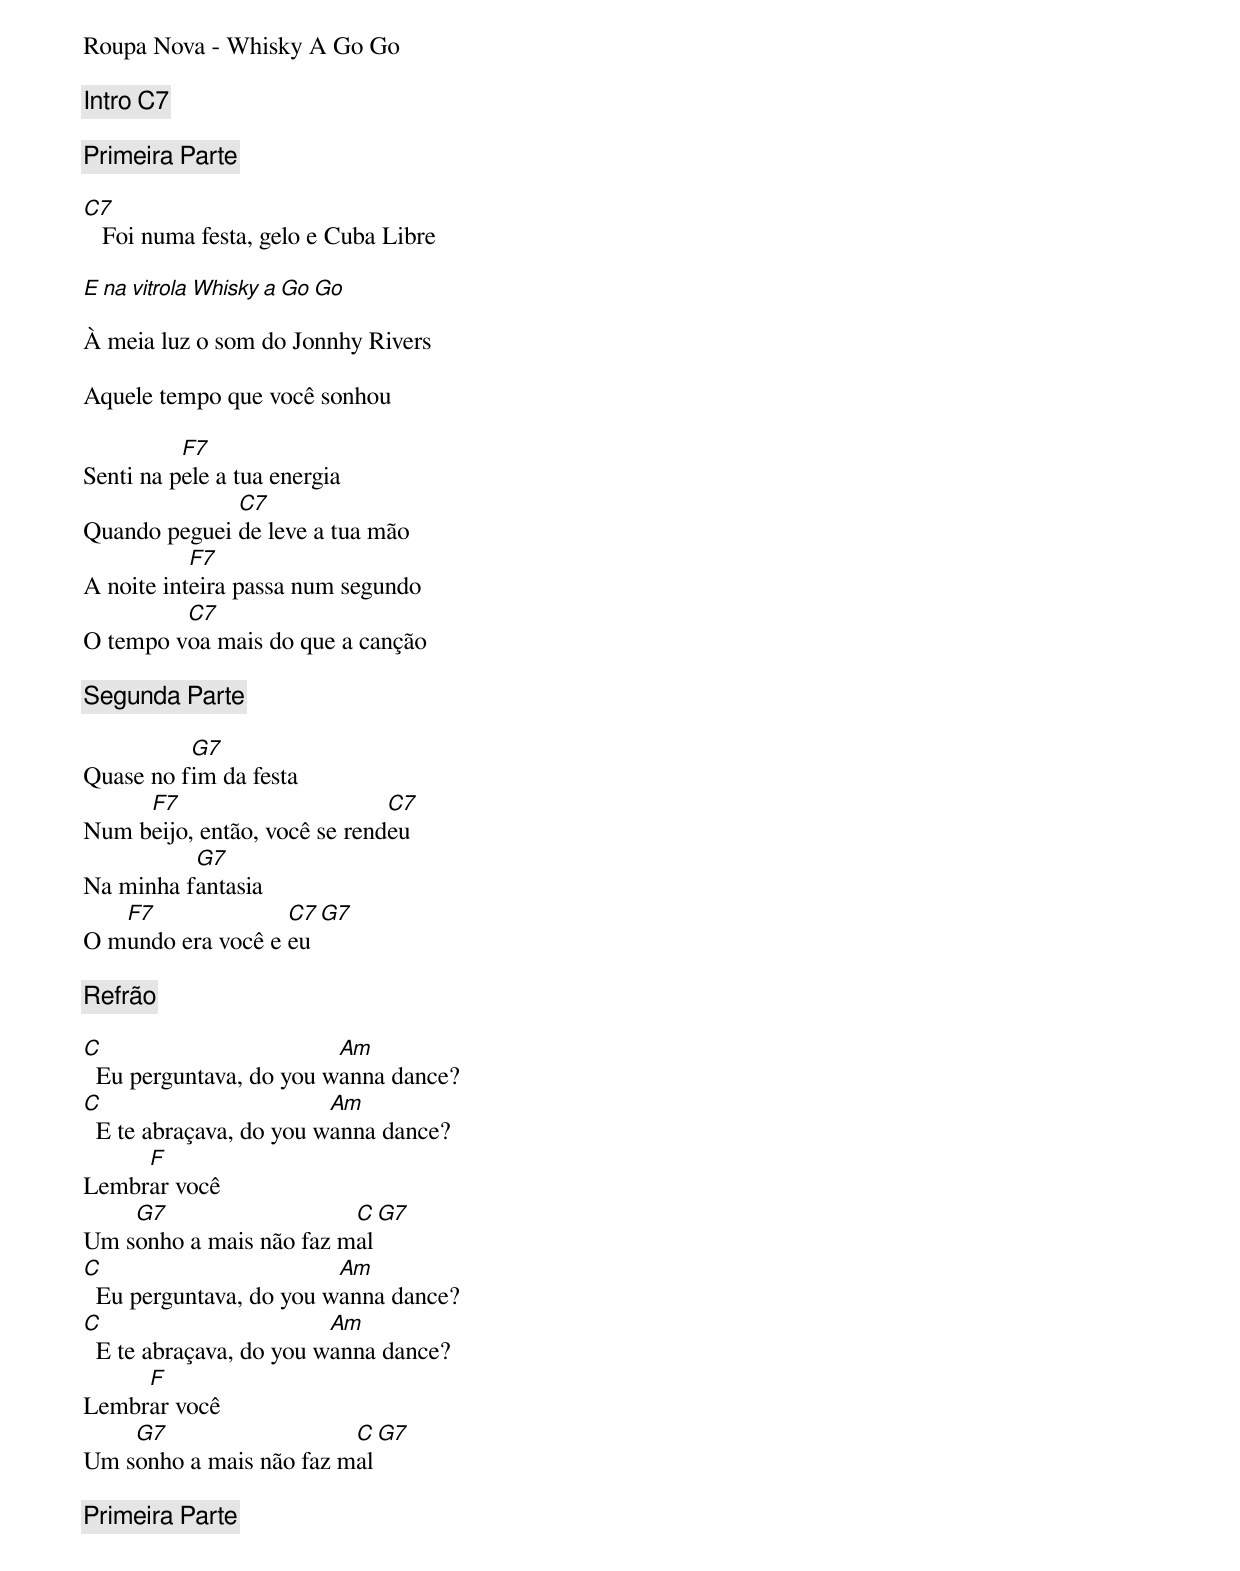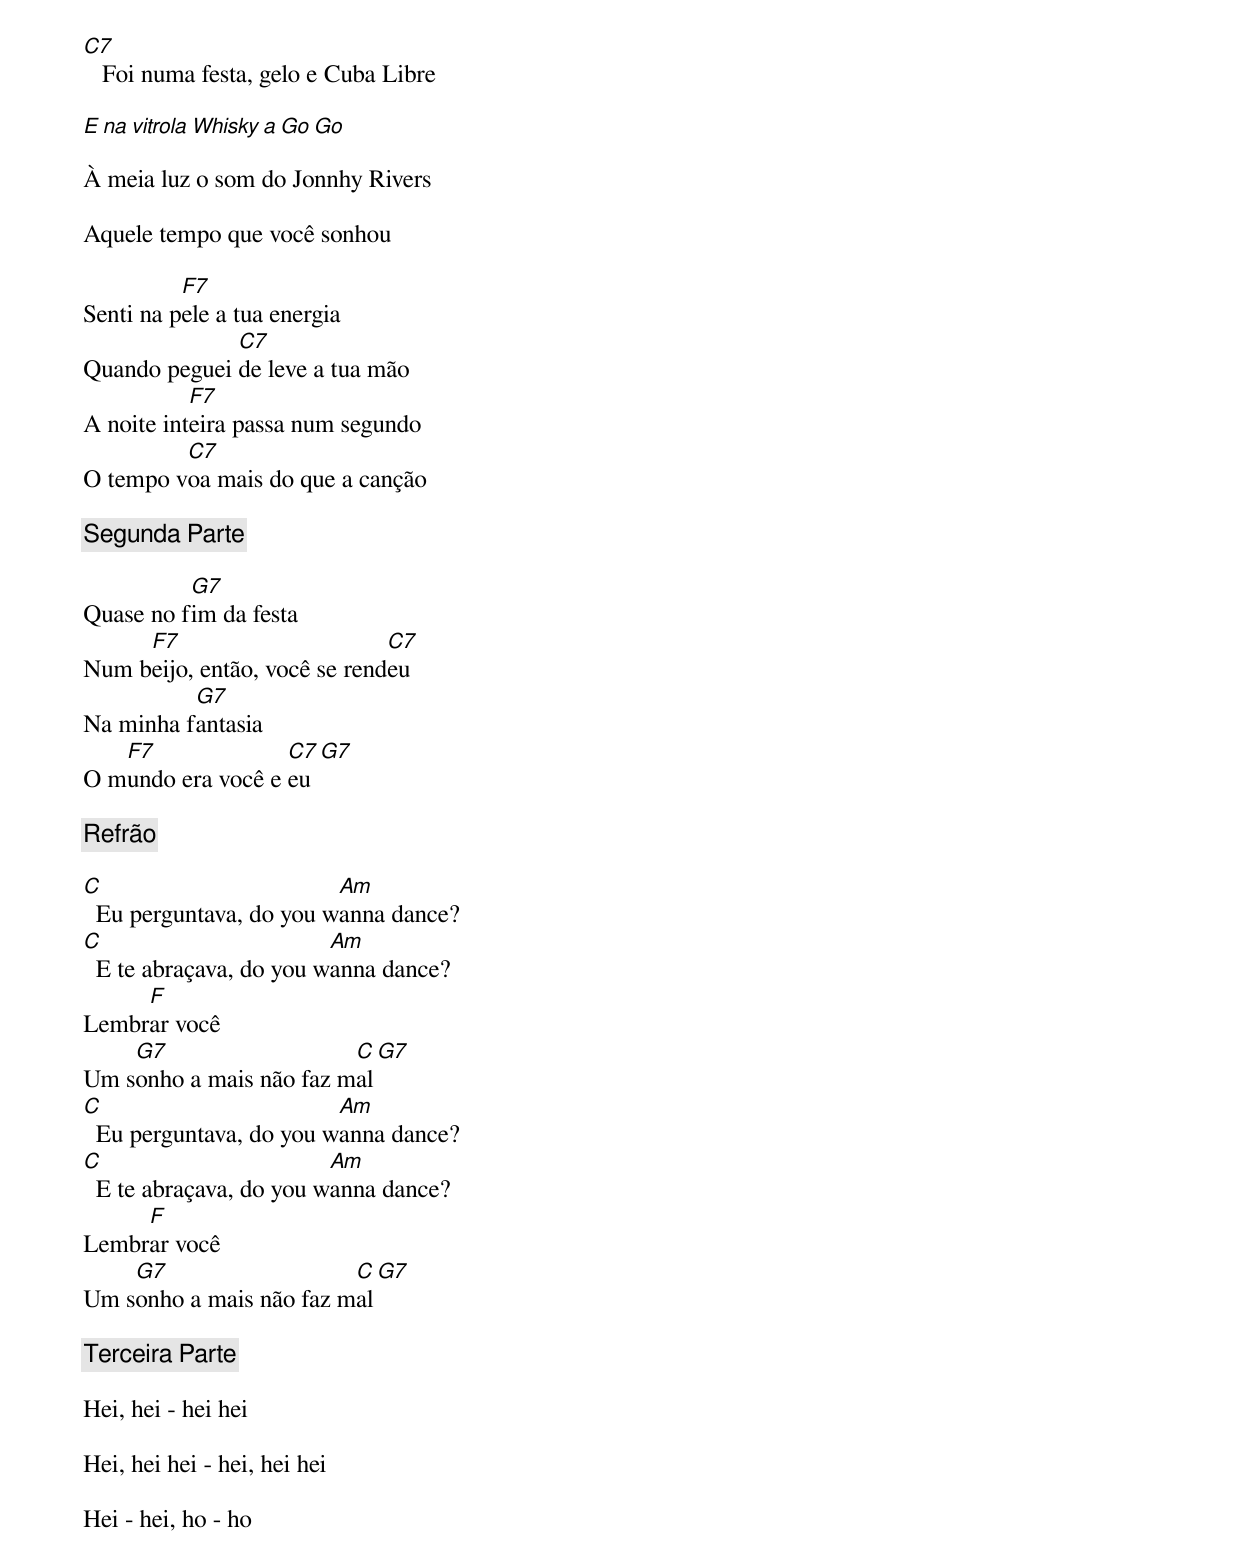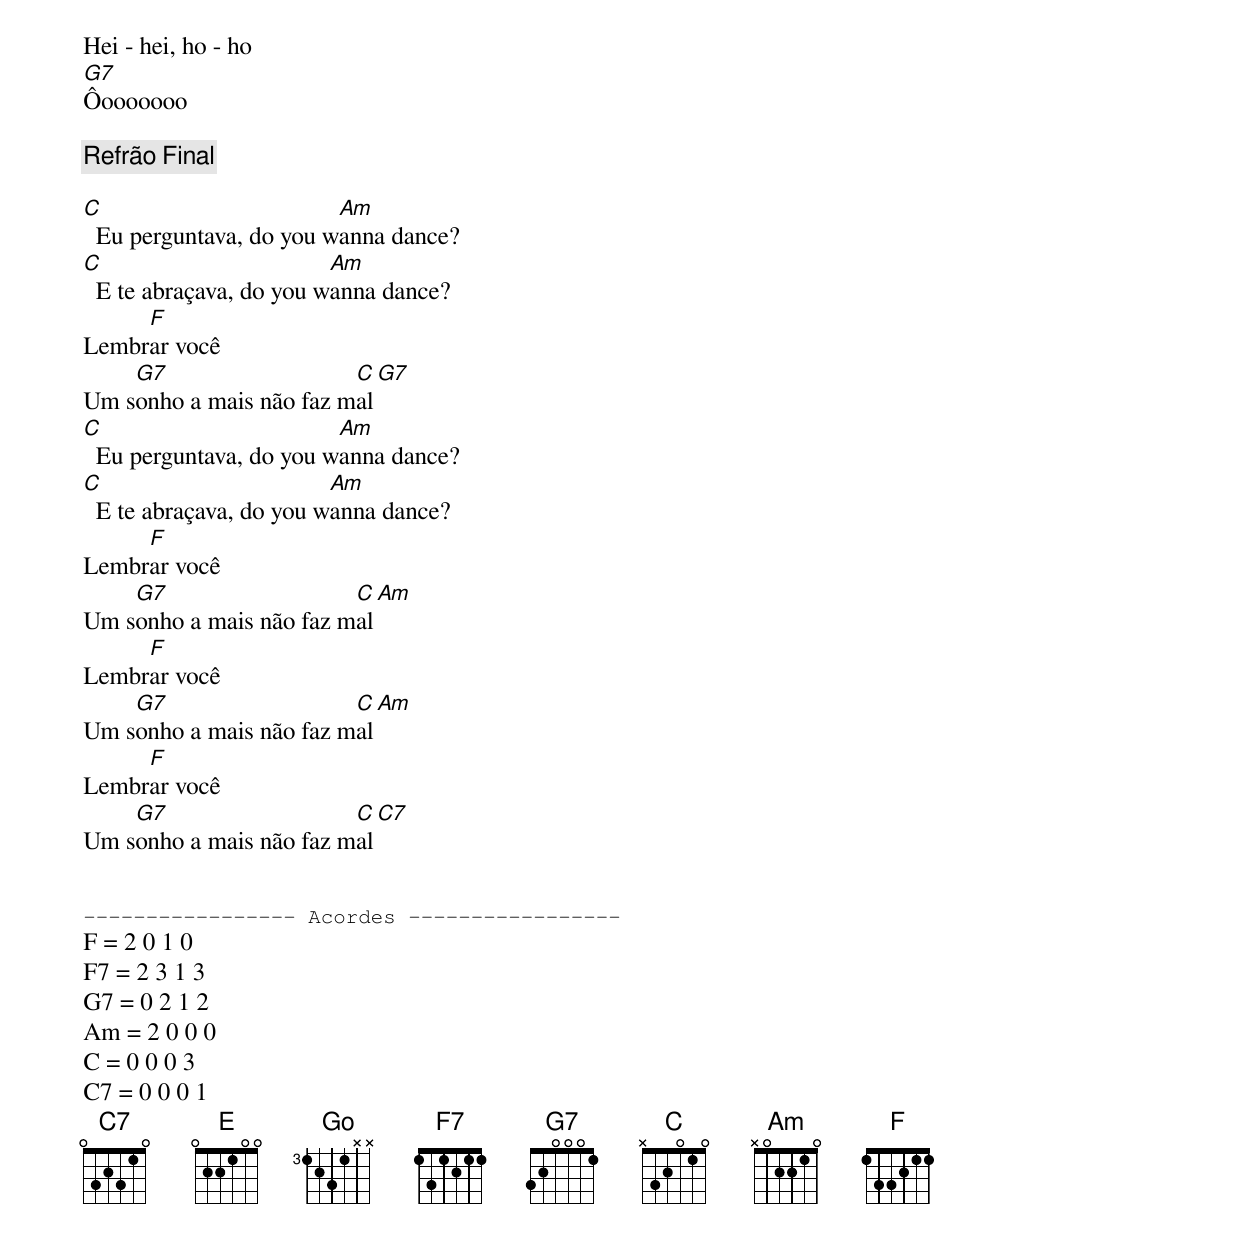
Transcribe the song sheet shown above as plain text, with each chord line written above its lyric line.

Roupa Nova - Whisky A Go Go

[Intro] C7

[Primeira Parte]

C7
   Foi numa festa, gelo e Cuba Libre

E na vitrola Whisky a Go Go

À meia luz o som do Jonnhy Rivers

Aquele tempo que você sonhou

          F7
Senti na pele a tua energia
              C7
Quando peguei de leve a tua mão
           F7
A noite inteira passa num segundo
         C7
O tempo voa mais do que a canção

[Segunda Parte]

          G7
Quase no fim da festa
     F7                       C7
Num beijo, então, você se rendeu
          G7
Na minha fantasia
   F7              C7  G7
O mundo era você e eu

[Refrão]

C                        Am
  Eu perguntava, do you wanna dance?
C                        Am
  E te abraçava, do you wanna dance?
     F
Lembrar você
    G7                   C  G7
Um sonho a mais não faz mal
C                        Am
  Eu perguntava, do you wanna dance?
C                        Am
  E te abraçava, do you wanna dance?
     F
Lembrar você
    G7                   C  G7
Um sonho a mais não faz mal

[Primeira Parte]

C7
   Foi numa festa, gelo e Cuba Libre

E na vitrola Whisky a Go Go

À meia luz o som do Jonnhy Rivers

Aquele tempo que você sonhou

          F7
Senti na pele a tua energia
              C7
Quando peguei de leve a tua mão
           F7
A noite inteira passa num segundo
         C7
O tempo voa mais do que a canção

[Segunda Parte]

          G7
Quase no fim da festa
     F7                       C7
Num beijo, então, você se rendeu
          G7
Na minha fantasia
   F7              C7  G7
O mundo era você e eu

[Refrão]

C                        Am
  Eu perguntava, do you wanna dance?
C                        Am
  E te abraçava, do you wanna dance?
     F
Lembrar você
    G7                   C  G7
Um sonho a mais não faz mal
C                        Am
  Eu perguntava, do you wanna dance?
C                        Am
  E te abraçava, do you wanna dance?
     F
Lembrar você
    G7                   C  G7
Um sonho a mais não faz mal

[Terceira Parte]

Hei, hei - hei hei

Hei, hei hei - hei, hei hei

Hei - hei, ho - ho

Hei - hei, ho - ho
G7
Ôooooooo

[Refrão Final]

C                        Am
  Eu perguntava, do you wanna dance?
C                        Am
  E te abraçava, do you wanna dance?
     F
Lembrar você
    G7                   C  G7
Um sonho a mais não faz mal
C                        Am
  Eu perguntava, do you wanna dance?
C                        Am
  E te abraçava, do you wanna dance?
     F
Lembrar você
    G7                   C  Am
Um sonho a mais não faz mal
     F
Lembrar você
    G7                   C  Am
Um sonho a mais não faz mal
     F
Lembrar você
    G7                   C  C7
Um sonho a mais não faz mal


----------------- Acordes -----------------
F = 2 0 1 0
F7 = 2 3 1 3
G7 = 0 2 1 2
Am = 2 0 0 0
C = 0 0 0 3
C7 = 0 0 0 1
